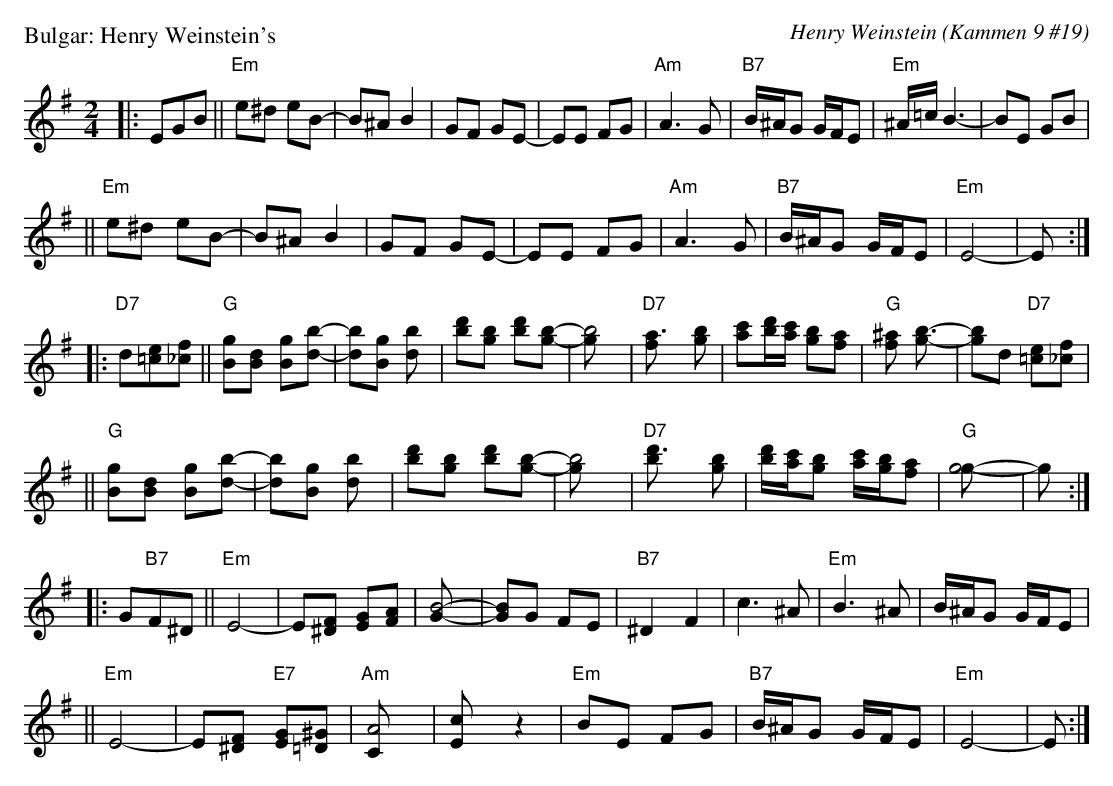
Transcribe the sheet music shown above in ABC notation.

X:1
P: Bulgar: Henry Weinstein's
C: Henry Weinstein (Kammen 9 #19)
M: 2/4
L: 1/8
K: Em
|: EGB \
|| "Em"e^d eB- | B^A B2 | GF GE- | EE FG | "Am"A3 G | "B7"B/^A/G G/F/E | "Em"^A/=c/ B3- | BE GB |
|| "Em"e^d eB- | B^A B2 | GF GE- | EE FG | "Am"A3 G | "B7"B/^A/G G/F/E | "Em"E4-        | E :|
|: "D7"d[e=c][f_c] \
|| "G"[gB][dB] [gB][bd]- | [bd][gB] [b2d] | [d'b][bg] [d'b][bg]- | [b4g] \
| "D7"[a3f] [bg] | [c'a][d'/b][c'/a] [bg][af] | "G"[^af] [b3g]- | [bg]d "D7"[e=c][f_c] |
|| "G"[gB][dB] [gB][bd]- | [bd][gB] [b2d] | [d'b][bg] [d'b][bg]- | [b4g] \
|  "D7"[d'3b] [bg] | [d'/b][c'/a][bg] [c'/a/][b/g/][af] | "G"[g4g]- | g :|
|: G"B7"F^D \
|| "Em"E4- | E[F^D] [GE][AF] | [B4G]- | [BG]G FE | "B7"^D2 F2 | c3 ^A | "Em"B3 ^A | B/^A/G G/F/E |
|| "Em"E4- | E[F^D] "E7"[GE][^G=D] | "Am"[A4C] | [c2E] z2 | "Em"BE FG | "B7"B/^A/G G/F/E | "Em"E4- | E :|
